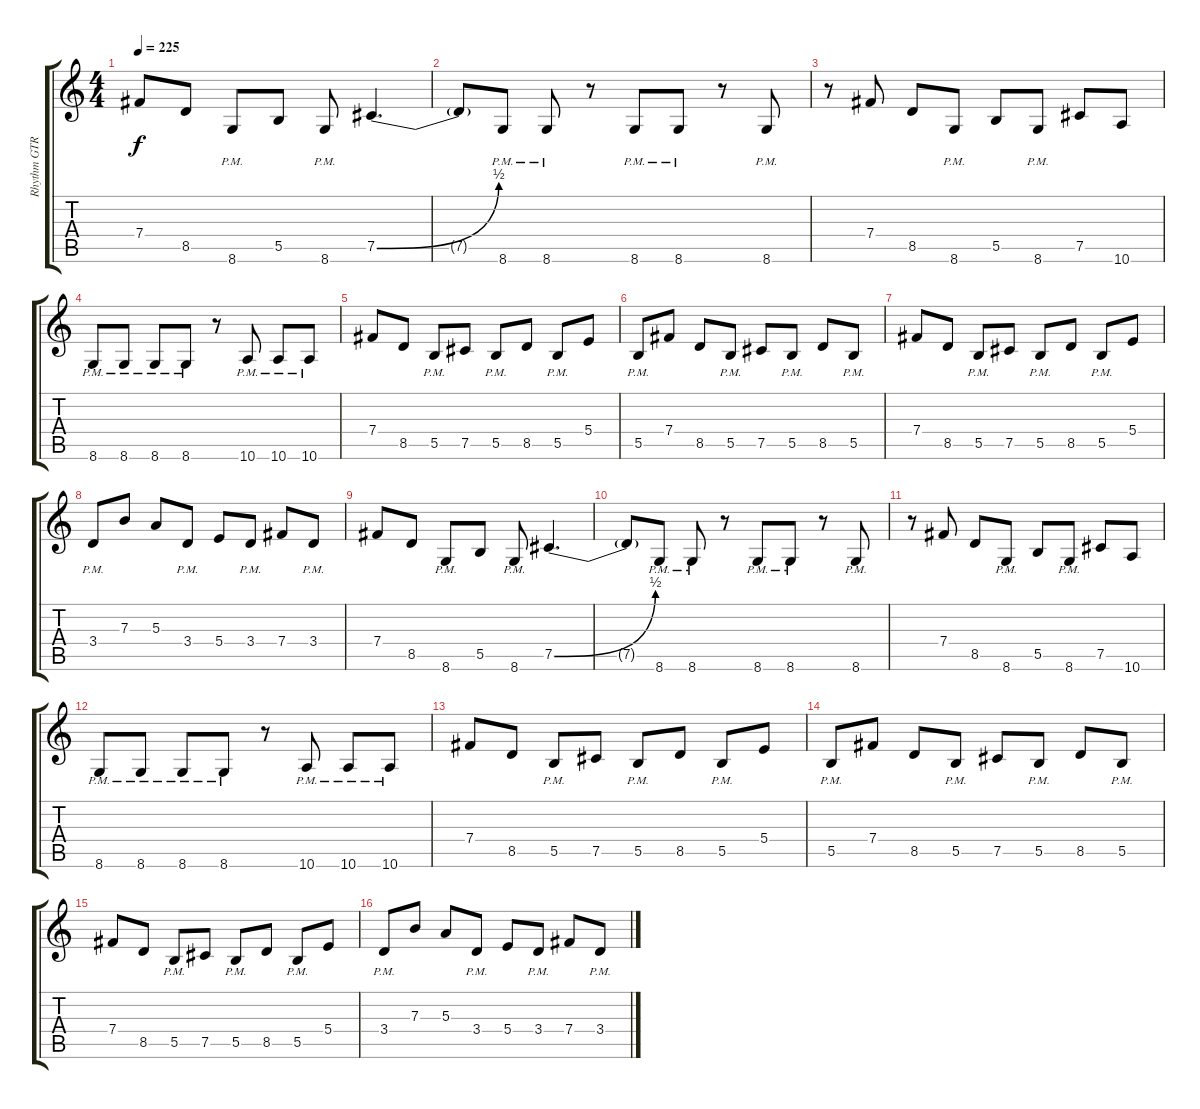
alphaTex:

\track ("Rhythm GTR L" "Rhythm GTR") {instrument distortionguitar}
\staff {score tabs}
\tuning (Db4 Ab3 E3 B2 Gb2 B1) {hide}
\ts (4 4)
\tempo 225
\clef g2
\ks c
7.4.8{dy f} 8.5.8 8.6{pm}.8 5.5.8 8.6{pm}.8 7.5{be (bend 0 0 60 2)}.4{d} |
7.5{t}.8 8.6{pm}.8 8.6{pm}.8 r.8 8.6{pm}.8 8.6{pm}.8 r.8 8.6{pm}.8 |
r.8 7.4.8 8.5.8 8.6{pm}.8 5.5.8 8.6{pm}.8 7.5.8 10.6.8 |
8.6{pm}.8 8.6{pm}.8 8.6{pm}.8 8.6{pm}.8 r.8 10.6{pm}.8 10.6{pm}.8 10.6{pm}.8 |
7.4.8 8.5.8 5.5{pm}.8 7.5.8 5.5{pm}.8 8.5.8 5.5{pm}.8 5.4.8 |
5.5{pm}.8 7.4.8 8.5.8 5.5{pm}.8 7.5.8 5.5{pm}.8 8.5.8 5.5{pm}.8 |
7.4.8 8.5.8 5.5{pm}.8 7.5.8 5.5{pm}.8 8.5.8 5.5{pm}.8 5.4.8 |
3.4{pm}.8 7.3.8 5.3.8 3.4{pm}.8 5.4.8 3.4{pm}.8 7.4.8 3.4{pm}.8 |
7.4.8 8.5.8 8.6{pm}.8 5.5.8 8.6{pm}.8 7.5{be (bend 0 0 60 2)}.4{d} |
7.5{t}.8 8.6{pm}.8 8.6{pm}.8 r.8 8.6{pm}.8 8.6{pm}.8 r.8 8.6{pm}.8 |
r.8 7.4.8 8.5.8 8.6{pm}.8 5.5.8 8.6{pm}.8 7.5.8 10.6.8 |
8.6{pm}.8 8.6{pm}.8 8.6{pm}.8 8.6{pm}.8 r.8 10.6{pm}.8 10.6{pm}.8 10.6{pm}.8 |
7.4.8 8.5.8 5.5{pm}.8 7.5.8 5.5{pm}.8 8.5.8 5.5{pm}.8 5.4.8 |
5.5{pm}.8 7.4.8 8.5.8 5.5{pm}.8 7.5.8 5.5{pm}.8 8.5.8 5.5{pm}.8 |
7.4.8 8.5.8 5.5{pm}.8 7.5.8 5.5{pm}.8 8.5.8 5.5{pm}.8 5.4.8 |
3.4{pm}.8 7.3.8 5.3.8 3.4{pm}.8 5.4.8 3.4{pm}.8 7.4.8 3.4{pm}.8
